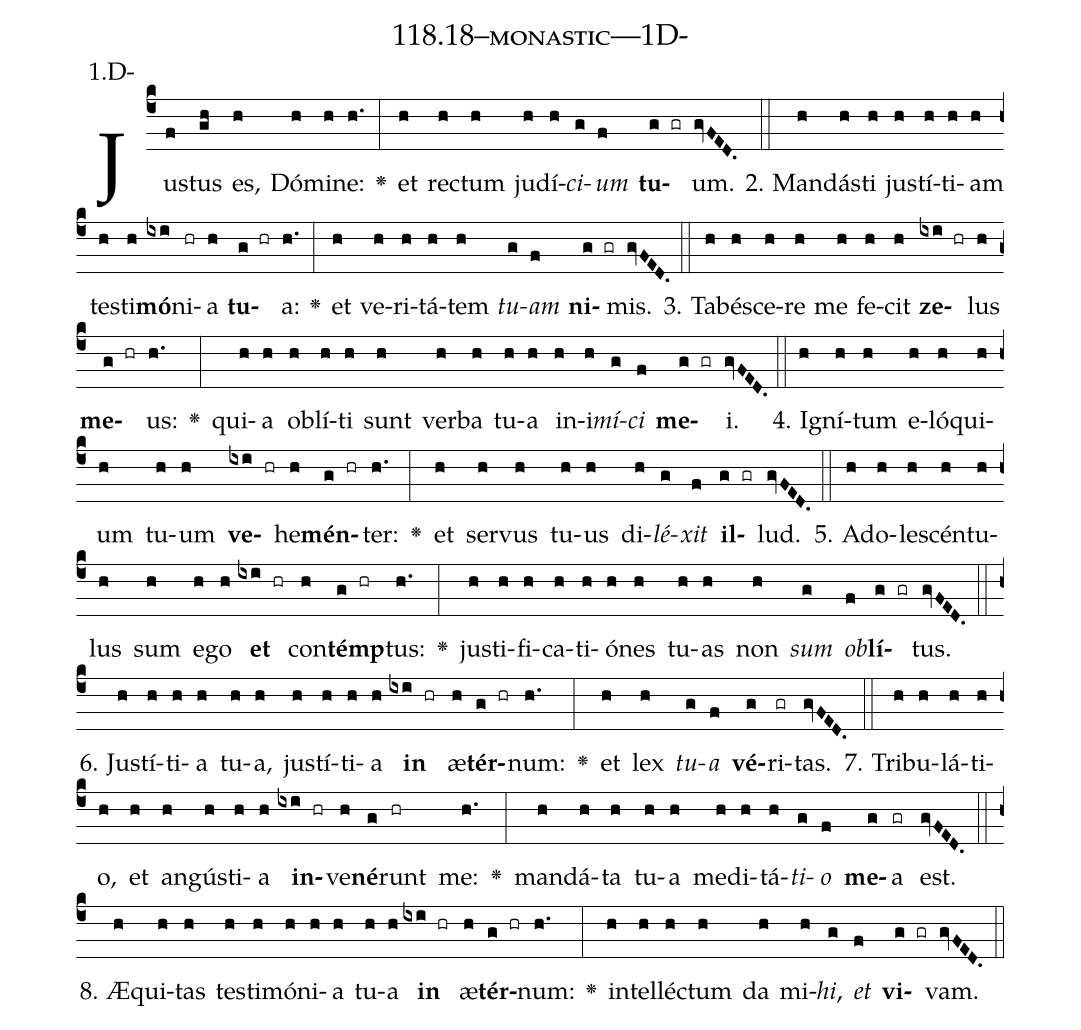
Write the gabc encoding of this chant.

name: 118.18--monastic---1D-;
annotation: 1.D-;
%%
(c4)Jus(f)tus(gh) es,(h) Dó(h)mi(h)ne:(h.) <v>\greheightstar</v>(:) et(h) rec(h)tum(h) ju(h)dí(h)<i>ci</i>(g)<i>um</i>(f) <b>tu</b>(g gr)um.(gvFED.) (::)
2. Man(h)dás(h)ti(h) jus(h)tí(h)ti(h)am(h) tes(h)ti(h)<b>mó</b>(ixi)ni(hr)a(h) <b>tu</b>(g hr)a:(h.) <v>\greheightstar</v>(:) et(h) ve(h)ri(h)tá(h)tem(h) <i>tu</i>(g)<i>am</i>(f) <b>ni</b>(g gr)mis.(gvFED.) (::)
3. Ta(h)bé(h)sce(h)re(h) me(h) fe(h)cit(h) <b>ze</b>(ixi hr)lus(h) <b>me</b>(g hr)us:(h.) <v>\greheightstar</v>(:) qui(h)a(h) ob(h)lí(h)ti(h) sunt(h) ver(h)ba(h) tu(h)a(h) in(h)i(h)<i>mí</i>(g)<i>ci</i>(f) <b>me</b>(g gr)i.(gvFED.) (::)
4. I(h)gní(h)tum(h) e(h)ló(h)qui(h)um(h) tu(h)um(h) <b>ve</b>(ixi hr)he(h)<b>mén</b>(g hr)ter:(h.) <v>\greheightstar</v>(:) et(h) ser(h)vus(h) tu(h)us(h) di(h)<i>lé</i>(g)<i>xit</i>(f) <b>il</b>(g gr)lud.(gvFED.) (::)
5. Ad(h)o(h)le(h)scén(h)tu(h)lus(h) sum(h) e(h)go(h) <b>et</b>(ixi hr) con(h)<b>témp</b>(g hr)tus:(h.) <v>\greheightstar</v>(:) jus(h)ti(h)fi(h)ca(h)ti(h)ó(h)nes(h) tu(h)as(h) non(h) <i>sum</i>(g) <i>ob</i>(f)<b>lí</b>(g gr)tus.(gvFED.) (::)
6. Jus(h)tí(h)ti(h)a(h) tu(h)a,(h) jus(h)tí(h)ti(h)a(h) <b>in</b>(ixi hr) æ(h)<b>tér</b>(g hr)num:(h.) <v>\greheightstar</v>(:) et(h) lex(h) <i>tu</i>(g)<i>a</i>(f) <b>vé</b>(g)ri(gr)tas.(gvFED.) (::)
7. Tri(h)bu(h)lá(h)ti(h)o,(h) et(h) an(h)gús(h)ti(h)a(h) <b>in</b>(ixi hr)ve(h)<b>né</b>(g)runt(hr) me:(h.) <v>\greheightstar</v>(:) man(h)dá(h)ta(h) tu(h)a(h) me(h)di(h)tá(h)<i>ti</i>(g)<i>o</i>(f) <b>me</b>(g)a(gr) est.(gvFED.) (::)
8. Æ(h)qui(h)tas(h) tes(h)ti(h)mó(h)ni(h)a(h) tu(h)a(h) <b>in</b>(ixi hr) æ(h)<b>tér</b>(g hr)num:(h.) <v>\greheightstar</v>(:) in(h)tel(h)léc(h)tum(h) da(h) mi(h)<i>hi</i>,(g) <i>et</i>(f) <b>vi</b>(g gr)vam.(gvFED.) (::)
